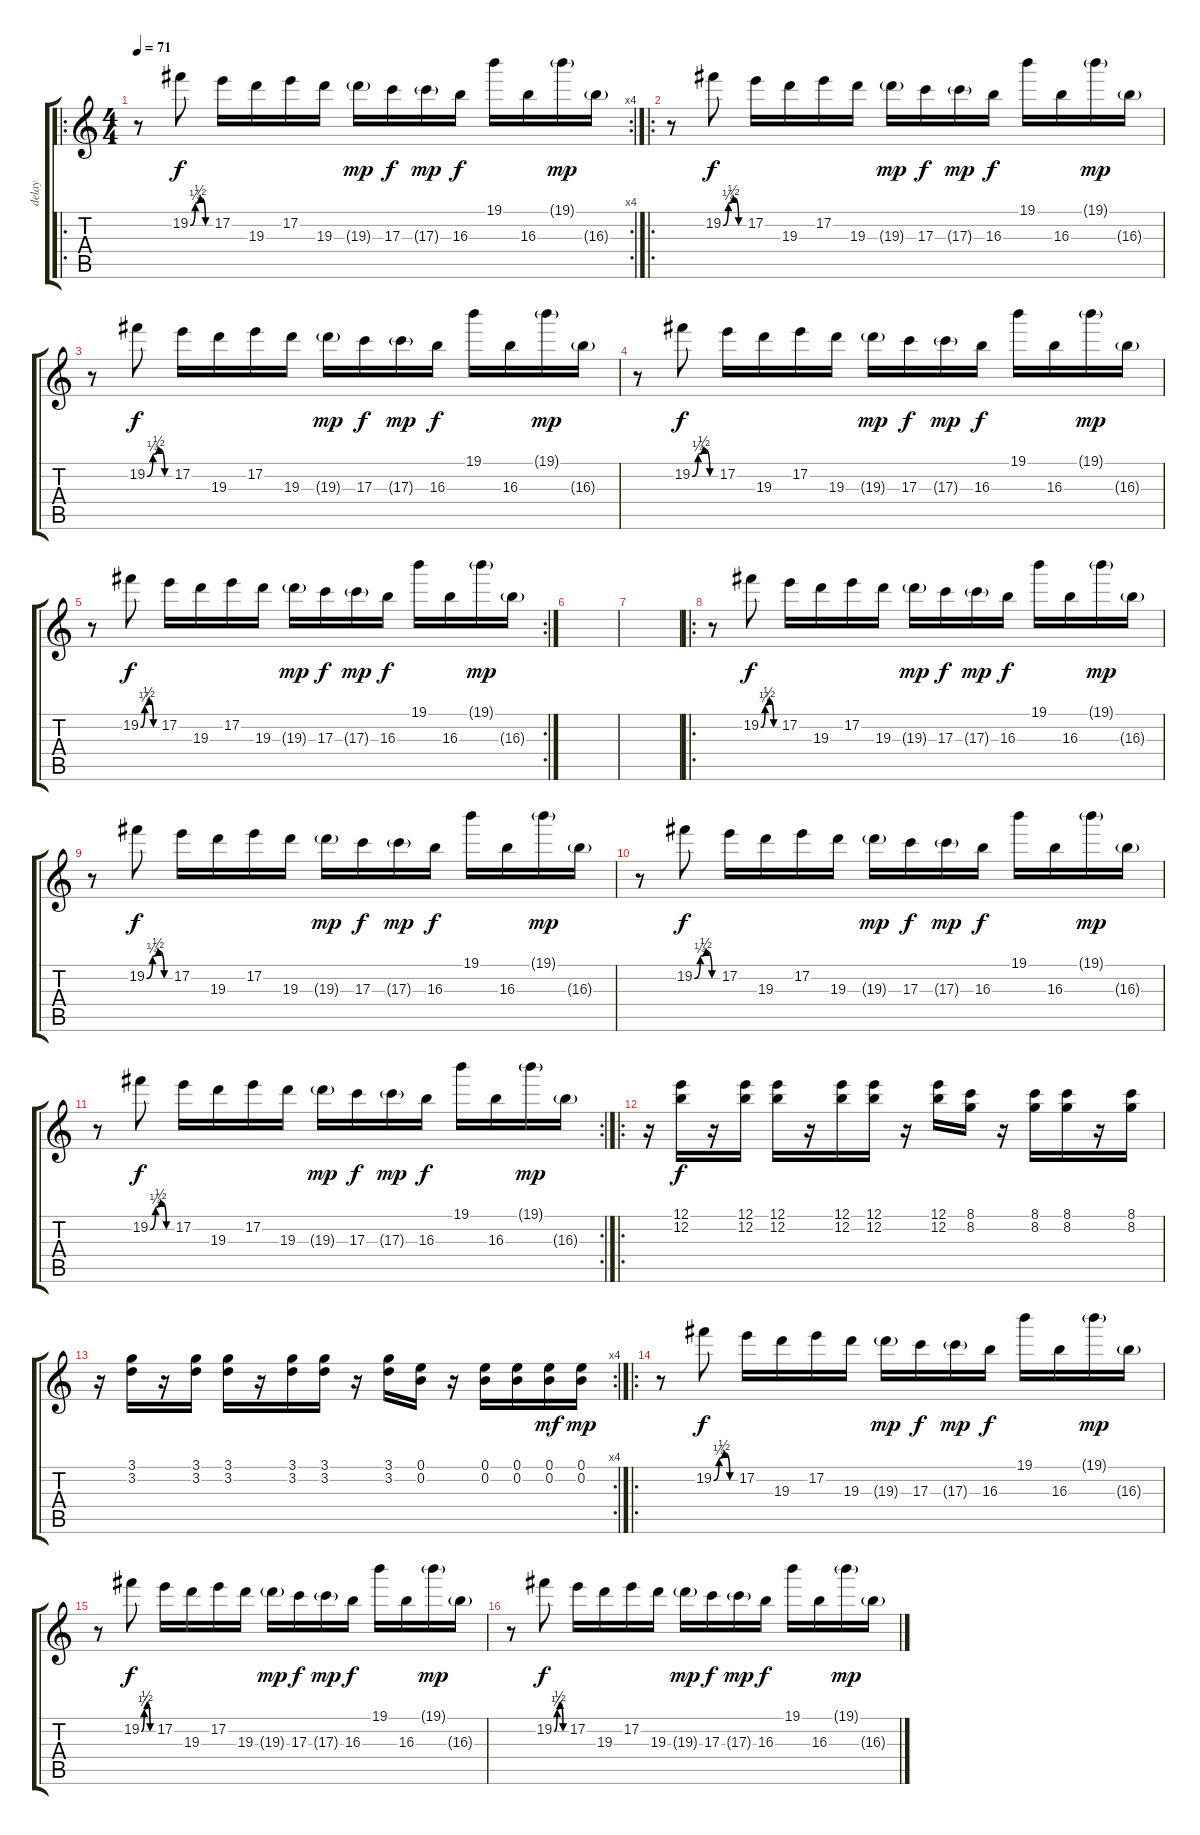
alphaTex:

\track ("delay" "delay") {instrument electricguitarclean}
\staff {score tabs}
\tuning (E4 B3 G3 D3 A2 E2) {hide}
\ro
\rc 4
\ts (4 4)
\tempo 71
\clef g2
\ks c
r.8{dy f instrument electricguitarclean} 19.2{be (custom 0 0 15 1 30 2 45 0 60 0)}.8 17.2.16 19.3.16 17.2.16 19.3.16 19.3{g}.16{dy mp} 17.3.16{dy f} 17.3{g}.16{dy mp} 16.3.16{dy f} 19.1.16 16.3.16 19.1{g}.16{dy mp} 16.3{g}.16 |
\ro
r.8 19.2{be (custom 0 0 15 1 30 2 45 0 60 0)}.8{dy f} 17.2.16 19.3.16 17.2.16 19.3.16 19.3{g}.16{dy mp} 17.3.16{dy f} 17.3{g}.16{dy mp} 16.3.16{dy f} 19.1.16 16.3.16 19.1{g}.16{dy mp} 16.3{g}.16 |
r.8 19.2{be (custom 0 0 15 1 30 2 45 0 60 0)}.8{dy f} 17.2.16 19.3.16 17.2.16 19.3.16 19.3{g}.16{dy mp} 17.3.16{dy f} 17.3{g}.16{dy mp} 16.3.16{dy f} 19.1.16 16.3.16 19.1{g}.16{dy mp} 16.3{g}.16 |
r.8 19.2{be (custom 0 0 15 1 30 2 45 0 60 0)}.8{dy f} 17.2.16 19.3.16 17.2.16 19.3.16 19.3{g}.16{dy mp} 17.3.16{dy f} 17.3{g}.16{dy mp} 16.3.16{dy f} 19.1.16 16.3.16 19.1{g}.16{dy mp} 16.3{g}.16 |
\rc 2
r.8 19.2{be (custom 0 0 15 1 30 2 45 0 60 0)}.8{dy f} 17.2.16 19.3.16 17.2.16 19.3.16 19.3{g}.16{dy mp} 17.3.16{dy f} 17.3{g}.16{dy mp} 16.3.16{dy f} 19.1.16 16.3.16 19.1{g}.16{dy mp} 16.3{g}.16 |
|
|
\ro
r.8 19.2{be (custom 0 0 15 1 30 2 45 0 60 0)}.8{dy f} 17.2.16 19.3.16 17.2.16 19.3.16 19.3{g}.16{dy mp} 17.3.16{dy f} 17.3{g}.16{dy mp} 16.3.16{dy f} 19.1.16 16.3.16 19.1{g}.16{dy mp} 16.3{g}.16 |
r.8 19.2{be (custom 0 0 15 1 30 2 45 0 60 0)}.8{dy f} 17.2.16 19.3.16 17.2.16 19.3.16 19.3{g}.16{dy mp} 17.3.16{dy f} 17.3{g}.16{dy mp} 16.3.16{dy f} 19.1.16 16.3.16 19.1{g}.16{dy mp} 16.3{g}.16 |
r.8 19.2{be (custom 0 0 15 1 30 2 45 0 60 0)}.8{dy f} 17.2.16 19.3.16 17.2.16 19.3.16 19.3{g}.16{dy mp} 17.3.16{dy f} 17.3{g}.16{dy mp} 16.3.16{dy f} 19.1.16 16.3.16 19.1{g}.16{dy mp} 16.3{g}.16 |
\rc 2
r.8 19.2{be (custom 0 0 15 1 30 2 45 0 60 0)}.8{dy f} 17.2.16 19.3.16 17.2.16 19.3.16 19.3{g}.16{dy mp} 17.3.16{dy f} 17.3{g}.16{dy mp} 16.3.16{dy f} 19.1.16 16.3.16 19.1{g}.16{dy mp} 16.3{g}.16 |
\ro
r.16{instrument overdrivenguitar} (12.1 12.2).16{dy f} r.16 (12.1 12.2).16 (12.1 12.2).16 r.16 (12.1 12.2).16 (12.1 12.2).16 r.16 (12.1 12.2).16 (8.1 8.2).16 r.16 (8.1 8.2).16 (8.1 8.2).16 r.16 (8.1 8.2).16 |
\rc 4
r.16 (3.1 3.2).16 r.16 (3.1 3.2).16 (3.1 3.2).16 r.16 (3.1 3.2).16 (3.1 3.2).16 r.16 (3.1 3.2).16 (0.1 0.2).16 r.16 (0.1 0.2).16 (0.1 0.2).16 (0.1 0.2).16{dy mf} (0.1 0.2).16{dy mp} |
\ro
r.8{instrument electricguitarclean} 19.2{be (custom 0 0 15 1 30 2 45 0 60 0)}.8{dy f} 17.2.16 19.3.16 17.2.16 19.3.16 19.3{g}.16{dy mp} 17.3.16{dy f} 17.3{g}.16{dy mp} 16.3.16{dy f} 19.1.16 16.3.16 19.1{g}.16{dy mp} 16.3{g}.16 |
r.8 19.2{be (custom 0 0 15 1 30 2 45 0 60 0)}.8{dy f} 17.2.16 19.3.16 17.2.16 19.3.16 19.3{g}.16{dy mp} 17.3.16{dy f} 17.3{g}.16{dy mp} 16.3.16{dy f} 19.1.16 16.3.16 19.1{g}.16{dy mp} 16.3{g}.16 |
r.8 19.2{be (custom 0 0 15 1 30 2 45 0 60 0)}.8{dy f} 17.2.16 19.3.16 17.2.16 19.3.16 19.3{g}.16{dy mp} 17.3.16{dy f} 17.3{g}.16{dy mp} 16.3.16{dy f} 19.1.16 16.3.16 19.1{g}.16{dy mp} 16.3{g}.16
